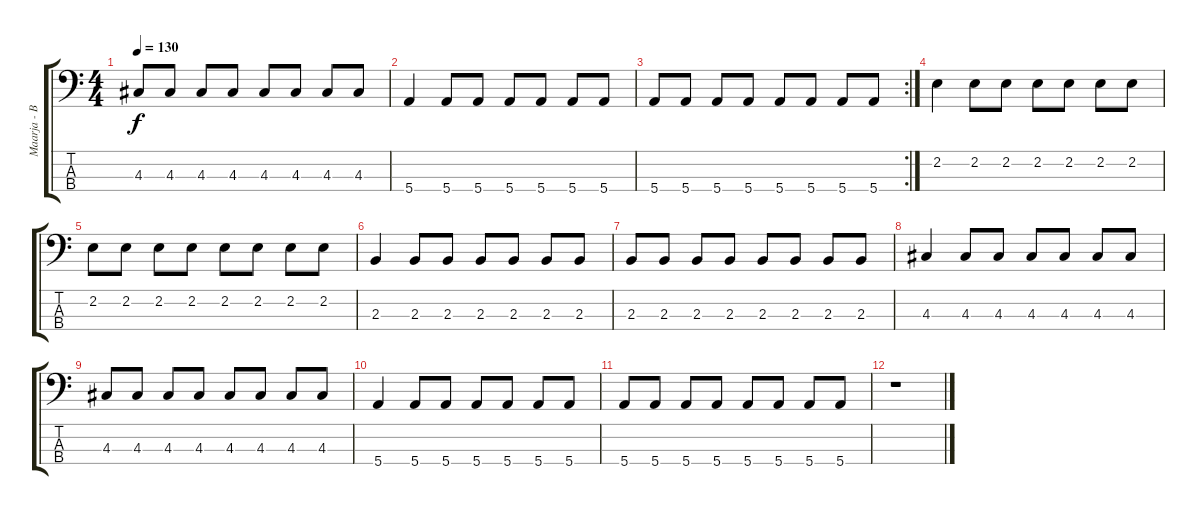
\track ("Maarja - Bass" "Maarja - B") {instrument electricbassfinger}
\staff {score tabs}
\tuning (G2 D2 A1 E1) {hide}
\ts (4 4)
\tempo 130
\clef f4
\ks c
4.3.8{dy f} 4.3.8 4.3.8 4.3.8 4.3.8 4.3.8 4.3.8 4.3.8 |
5.4.4 5.4.8 5.4.8 5.4.8 5.4.8 5.4.8 5.4.8 |
\rc 2
5.4.8 5.4.8 5.4.8 5.4.8 5.4.8 5.4.8 5.4.8 5.4.8 |
2.2.4 2.2.8 2.2.8 2.2.8 2.2.8 2.2.8 2.2.8 |
2.2.8 2.2.8 2.2.8 2.2.8 2.2.8 2.2.8 2.2.8 2.2.8 |
2.3.4 2.3.8 2.3.8 2.3.8 2.3.8 2.3.8 2.3.8 |
2.3.8 2.3.8 2.3.8 2.3.8 2.3.8 2.3.8 2.3.8 2.3.8 |
4.3.4 4.3.8 4.3.8 4.3.8 4.3.8 4.3.8 4.3.8 |
4.3.8 4.3.8 4.3.8 4.3.8 4.3.8 4.3.8 4.3.8 4.3.8 |
5.4.4 5.4.8 5.4.8 5.4.8 5.4.8 5.4.8 5.4.8 |
5.4.8 5.4.8 5.4.8 5.4.8 5.4.8 5.4.8 5.4.8 5.4.8 |
r.1
